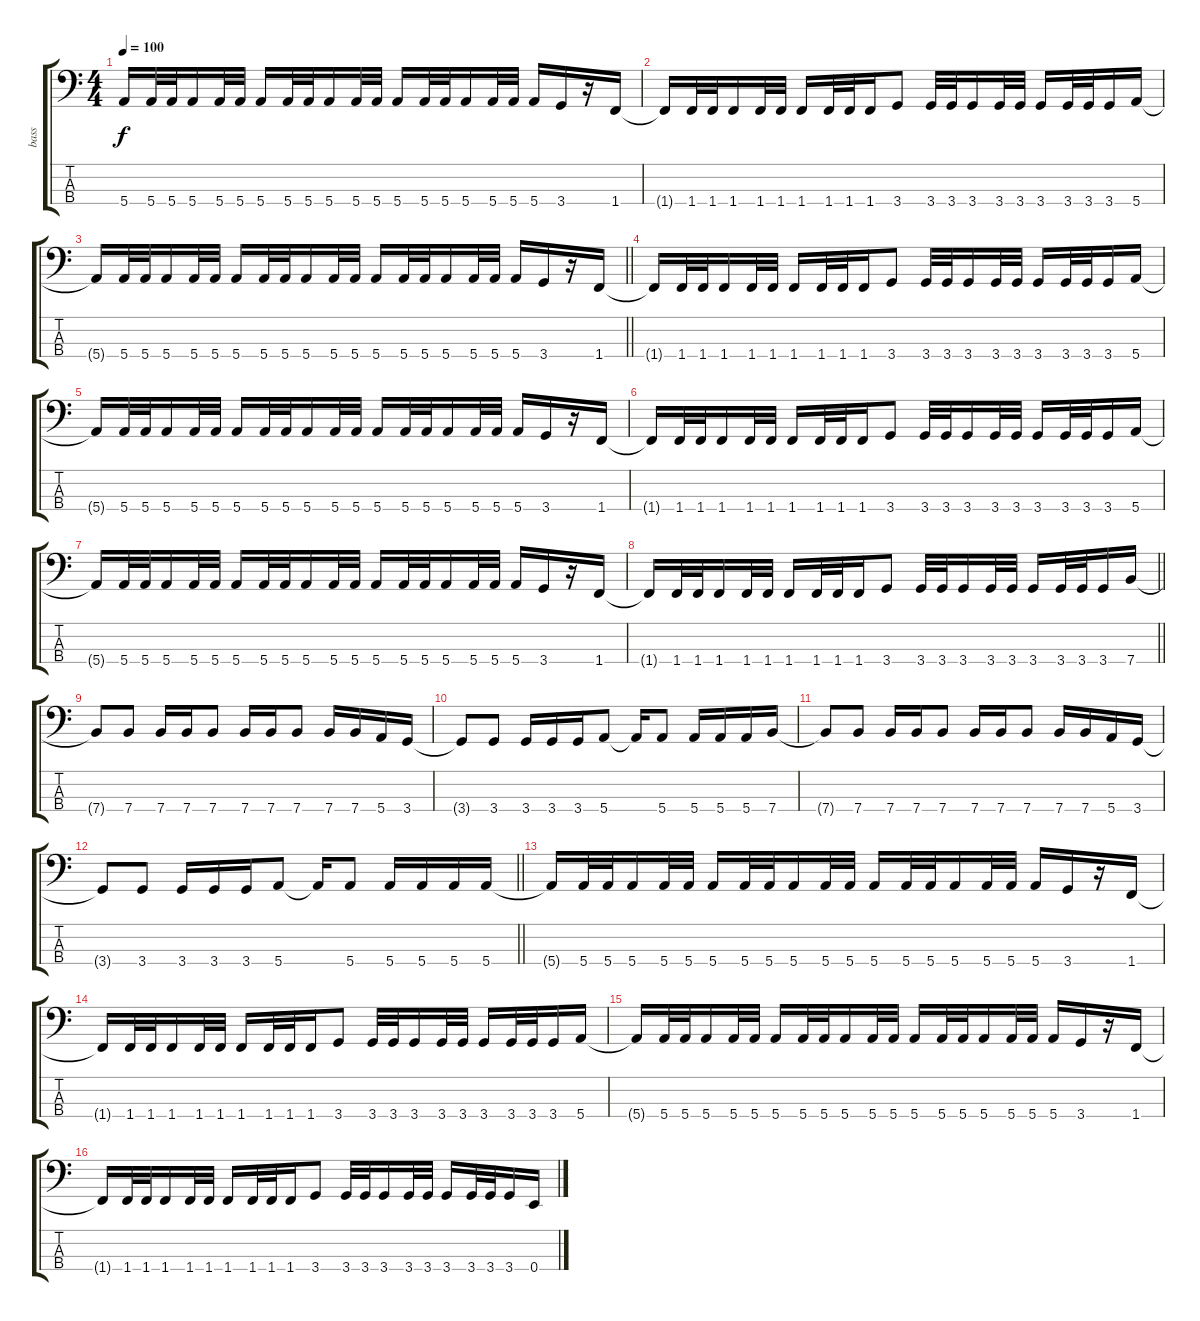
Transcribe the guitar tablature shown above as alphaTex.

\track ("bass" "bass") {instrument electricbasspick}
\staff {score tabs}
\tuning (G2 D2 A1 E1) {hide}
\ts (4 4)
\tempo 100
\clef f4
\ks c
5.4{t}.16{dy f} 5.4.32 5.4.32 5.4.16 5.4.32 5.4.32 5.4.16 5.4.32 5.4.32 5.4.16 5.4.32 5.4.32 5.4.16 5.4.32 5.4.32 5.4.16 5.4.32 5.4.32 5.4.16 3.4.16 r.16 1.4.16 |
1.4{t}.16 1.4.32 1.4.32 1.4.16 1.4.32 1.4.32 1.4.16 1.4.32 1.4.32 1.4.16 3.4.8 3.4.32 3.4.32 3.4.16 3.4.32 3.4.32 3.4.16 3.4.32 3.4.32 3.4.16 5.4.16 |
\barLineRight lightlight
5.4{t}.16 5.4.32 5.4.32 5.4.16 5.4.32 5.4.32 5.4.16 5.4.32 5.4.32 5.4.16 5.4.32 5.4.32 5.4.16 5.4.32 5.4.32 5.4.16 5.4.32 5.4.32 5.4.16 3.4.16 r.16 1.4.16 |
1.4{t}.16 1.4.32 1.4.32 1.4.16 1.4.32 1.4.32 1.4.16 1.4.32 1.4.32 1.4.16 3.4.8 3.4.32 3.4.32 3.4.16 3.4.32 3.4.32 3.4.16 3.4.32 3.4.32 3.4.16 5.4.16 |
5.4{t}.16 5.4.32 5.4.32 5.4.16 5.4.32 5.4.32 5.4.16 5.4.32 5.4.32 5.4.16 5.4.32 5.4.32 5.4.16 5.4.32 5.4.32 5.4.16 5.4.32 5.4.32 5.4.16 3.4.16 r.16 1.4.16 |
1.4{t}.16 1.4.32 1.4.32 1.4.16 1.4.32 1.4.32 1.4.16 1.4.32 1.4.32 1.4.16 3.4.8 3.4.32 3.4.32 3.4.16 3.4.32 3.4.32 3.4.16 3.4.32 3.4.32 3.4.16 5.4.16 |
5.4{t}.16 5.4.32 5.4.32 5.4.16 5.4.32 5.4.32 5.4.16 5.4.32 5.4.32 5.4.16 5.4.32 5.4.32 5.4.16 5.4.32 5.4.32 5.4.16 5.4.32 5.4.32 5.4.16 3.4.16 r.16 1.4.16 |
\barLineRight lightlight
1.4{t}.16 1.4.32 1.4.32 1.4.16 1.4.32 1.4.32 1.4.16 1.4.32 1.4.32 1.4.16 3.4.8 3.4.32 3.4.32 3.4.16 3.4.32 3.4.32 3.4.16 3.4.32 3.4.32 3.4.16 7.4.16 |
7.4{t}.8 7.4.8 7.4.16 7.4.16 7.4.8 7.4.16 7.4.16 7.4.8 7.4.16 7.4.16 5.4.16 3.4.16 |
3.4{t}.8 3.4.8 3.4.16 3.4.16 3.4.16 5.4.8 5.4{t}.16 5.4.8 5.4.16 5.4.16 5.4.16 7.4.16 |
7.4{t}.8 7.4.8 7.4.16 7.4.16 7.4.8 7.4.16 7.4.16 7.4.8 7.4.16 7.4.16 5.4.16 3.4.16 |
\barLineRight lightlight
3.4{t}.8 3.4.8 3.4.16 3.4.16 3.4.16 5.4.8 5.4{t}.16 5.4.8 5.4.16 5.4.16 5.4.16 5.4.16 |
5.4{t}.16 5.4.32 5.4.32 5.4.16 5.4.32 5.4.32 5.4.16 5.4.32 5.4.32 5.4.16 5.4.32 5.4.32 5.4.16 5.4.32 5.4.32 5.4.16 5.4.32 5.4.32 5.4.16 3.4.16 r.16 1.4.16 |
1.4{t}.16 1.4.32 1.4.32 1.4.16 1.4.32 1.4.32 1.4.16 1.4.32 1.4.32 1.4.16 3.4.8 3.4.32 3.4.32 3.4.16 3.4.32 3.4.32 3.4.16 3.4.32 3.4.32 3.4.16 5.4.16 |
5.4{t}.16 5.4.32 5.4.32 5.4.16 5.4.32 5.4.32 5.4.16 5.4.32 5.4.32 5.4.16 5.4.32 5.4.32 5.4.16 5.4.32 5.4.32 5.4.16 5.4.32 5.4.32 5.4.16 3.4.16 r.16 1.4.16 |
1.4{t}.16 1.4.32 1.4.32 1.4.16 1.4.32 1.4.32 1.4.16 1.4.32 1.4.32 1.4.16 3.4.8 3.4.32 3.4.32 3.4.16 3.4.32 3.4.32 3.4.16 3.4.32 3.4.32 3.4.16 0.4.16
